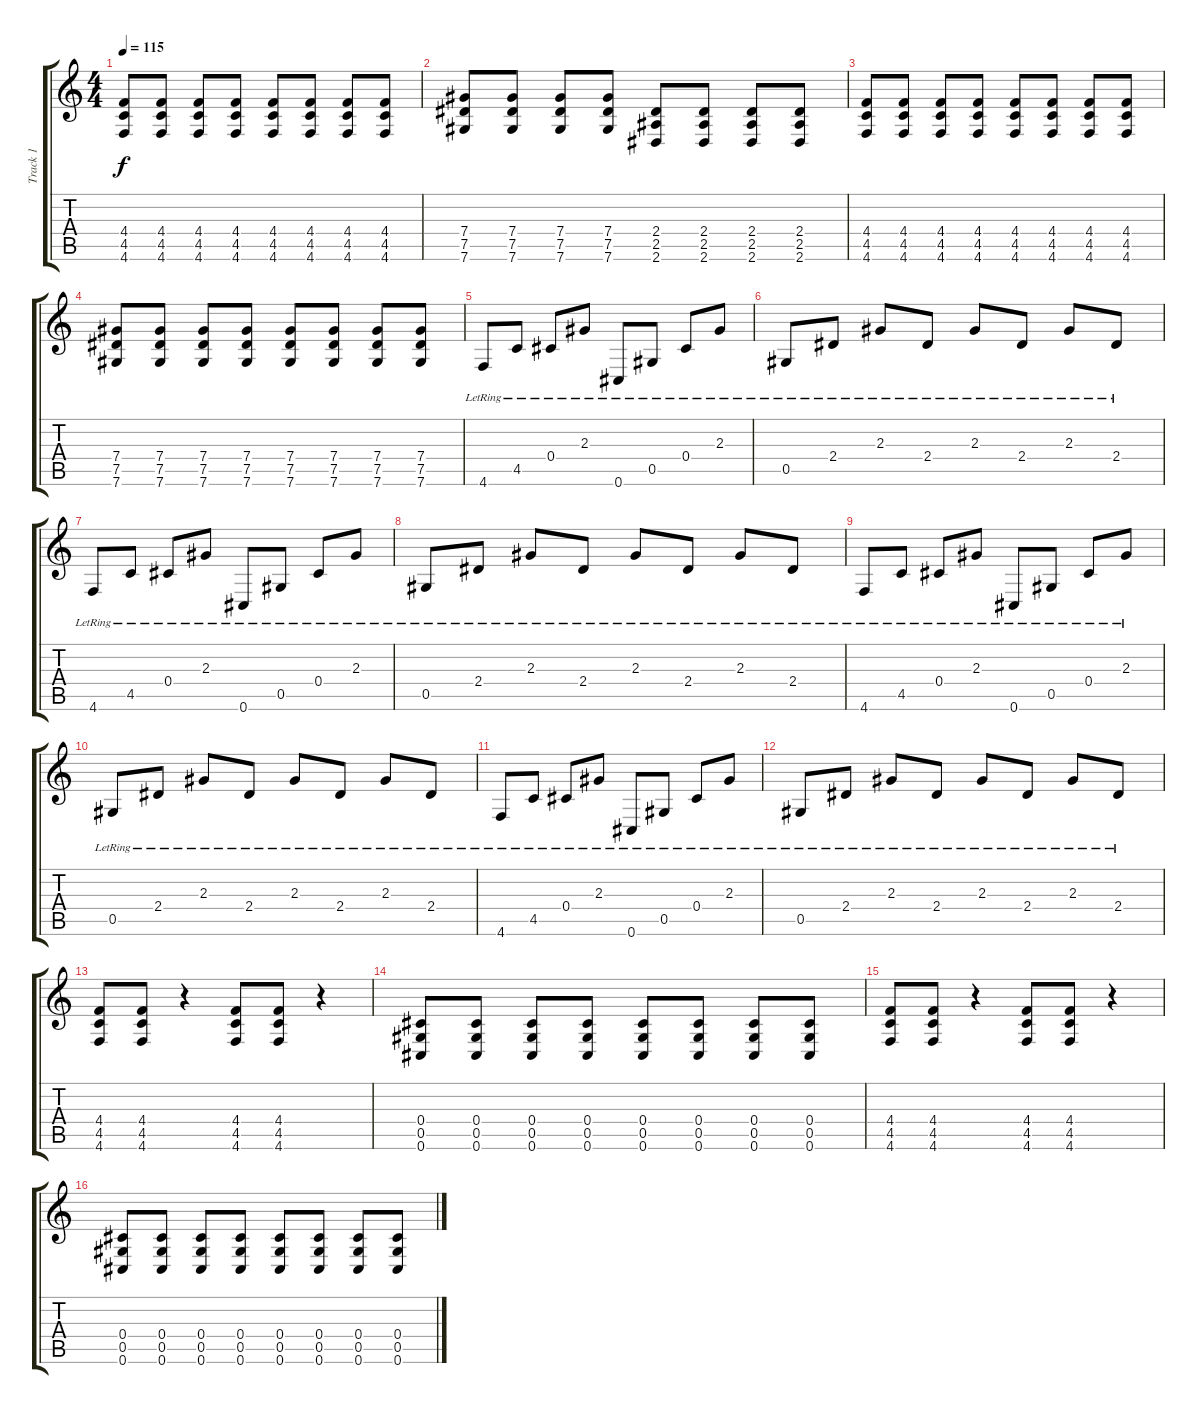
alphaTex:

\track ("Track 1" "Track 1") {instrument electricguitarclean}
\staff {score tabs}
\tuning (Eb4 Bb3 Gb3 Db3 Ab2 Db2) {hide}
\ts (4 4)
\tempo 115
\clef g2
\ks c
(4.4 4.5 4.6).8{dy f} (4.4 4.5 4.6).8 (4.4 4.5 4.6).8 (4.4 4.5 4.6).8 (4.4 4.5 4.6).8 (4.4 4.5 4.6).8 (4.4 4.5 4.6).8 (4.4 4.5 4.6).8 |
(7.4 7.5 7.6).8 (7.4 7.5 7.6).8 (7.4 7.5 7.6).8 (7.4 7.5 7.6).8 (2.4 2.5 2.6).8 (2.4 2.5 2.6).8 (2.4 2.5 2.6).8 (2.4 2.5 2.6).8 |
(4.4 4.5 4.6).8 (4.4 4.5 4.6).8 (4.4 4.5 4.6).8 (4.4 4.5 4.6).8 (4.4 4.5 4.6).8 (4.4 4.5 4.6).8 (4.4 4.5 4.6).8 (4.4 4.5 4.6).8 |
(7.4 7.5 7.6).8 (7.4 7.5 7.6).8 (7.4 7.5 7.6).8 (7.4 7.5 7.6).8 (7.4 7.5 7.6).8 (7.4 7.5 7.6).8 (7.4 7.5 7.6).8 (7.4 7.5 7.6).8 |
4.6{lr}.8{volume 13 instrument electricguitarclean} 4.5{lr}.8 0.4{lr}.8 2.3{lr}.8 0.6{lr}.8 0.5{lr}.8 0.4{lr}.8 2.3{lr}.8 |
0.5{lr}.8 2.4{lr}.8 2.3{lr}.8 2.4{lr}.8 2.3{lr}.8 2.4{lr}.8 2.3{lr}.8 2.4{lr}.8 |
4.6{lr}.8 4.5{lr}.8 0.4{lr}.8 2.3{lr}.8 0.6{lr}.8 0.5{lr}.8 0.4{lr}.8 2.3{lr}.8 |
0.5{lr}.8 2.4{lr}.8 2.3{lr}.8 2.4{lr}.8 2.3{lr}.8 2.4{lr}.8 2.3{lr}.8 2.4{lr}.8 |
4.6{lr}.8 4.5{lr}.8 0.4{lr}.8 2.3{lr}.8 0.6{lr}.8 0.5{lr}.8 0.4{lr}.8 2.3{lr}.8 |
0.5{lr}.8 2.4{lr}.8 2.3{lr}.8 2.4{lr}.8 2.3{lr}.8 2.4{lr}.8 2.3{lr}.8 2.4{lr}.8 |
4.6{lr}.8 4.5{lr}.8 0.4{lr}.8 2.3{lr}.8 0.6{lr}.8 0.5{lr}.8 0.4{lr}.8 2.3{lr}.8 |
0.5{lr}.8 2.4{lr}.8 2.3{lr}.8 2.4{lr}.8 2.3{lr}.8 2.4{lr}.8 2.3{lr}.8 2.4{lr}.8 |
(4.4 4.5 4.6).8{volume 15 instrument distortionguitar} (4.4 4.5 4.6).8 r.4 (4.4 4.5 4.6).8 (4.4 4.5 4.6).8 r.4 |
(0.4 0.5 0.6).8 (0.4 0.5 0.6).8 (0.4 0.5 0.6).8 (0.4 0.5 0.6).8 (0.4 0.5 0.6).8 (0.4 0.5 0.6).8 (0.4 0.5 0.6).8 (0.4 0.5 0.6).8 |
(4.4 4.5 4.6).8 (4.4 4.5 4.6).8 r.4 (4.4 4.5 4.6).8 (4.4 4.5 4.6).8 r.4 |
(0.4 0.5 0.6).8 (0.4 0.5 0.6).8 (0.4 0.5 0.6).8 (0.4 0.5 0.6).8 (0.4 0.5 0.6).8 (0.4 0.5 0.6).8 (0.4 0.5 0.6).8 (0.4 0.5 0.6).8
